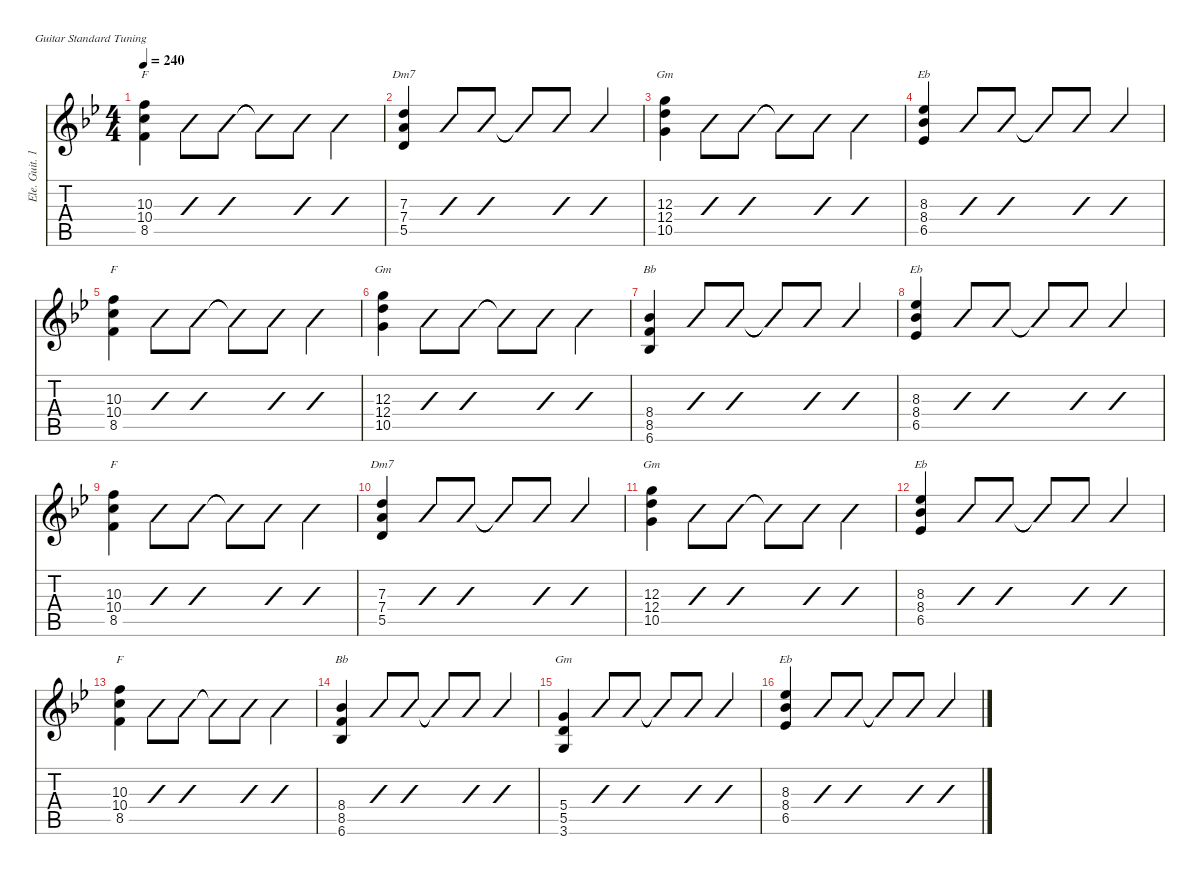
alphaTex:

\defaultSystemsLayout 4
\hideDynamics
\bracketExtendMode nobrackets
\otherSystemsTrackNameOrientation horizontal
\track ("Ele. Guit. 1" "Ele. Guit. 1") {defaultSystemsLayout 4 instrument distortionguitar}
\staff {score tabs}
\tuning (E4 B3 G3 D3 A2 E2)
\chord ("Eb" x x 8 8 6 x) {firstfret 6 showdiagram false showfingering false}
\chord ("F" x x 10 10 8 x) {firstfret 8 showdiagram false showfingering false}
\chord ("Dm7" x x 7 7 5 x) {firstfret 5 showdiagram false showfingering false}
\chord ("Gm" x x 12 12 10 x) {firstfret 10 showdiagram false showfingering false}
\chord ("Bb" x x x 8 8 6) {firstfret 6 showdiagram false showfingering false}
\chord ("Gm" x x x 5 5 3) {showdiagram false showfingering false}
\ts (4 4)
\tempo 240
\clef g2
\scale
0.945263
\ks bb
(8.5{acc forcenatural} 10.4{acc forcenatural} 10.3{acc forcenatural}).4{ch "F" dy f beam Down} (8.5{acc forcenatural} 10.4{acc forcenatural} 10.3{acc forcenatural}).8{slashed beam Down} (8.5{acc forcenatural} 10.4{acc forcenatural} 10.3{acc forcenatural}).8{slashed beam Down} (8.5{t acc forcenatural} 10.4{t acc forcenatural} 10.3{t acc forcenatural}).8{slashed beam Down} (8.5{acc forcenatural} 10.4{acc forcenatural} 10.3{acc forcenatural}).8{slashed beam Down} (8.5{acc forcenatural} 10.4{acc forcenatural} 10.3{acc forcenatural}).4{slashed beam Down} |
\scale
0.945263 (5.5{acc forcenatural} 7.4{acc forcenatural} 7.3{acc forcenatural}).4{ch "Dm7" beam Up} (5.5{acc forcenatural} 7.4{acc forcenatural} 7.3{acc forcenatural}).8{slashed beam Up} (5.5{acc forcenatural} 7.4{acc forcenatural} 7.3{acc forcenatural}).8{slashed beam Up} (5.5{t acc forcenatural} 7.4{t acc forcenatural} 7.3{t acc forcenatural}).8{slashed beam Up} (5.5{acc forcenatural} 7.4{acc forcenatural} 7.3{acc forcenatural}).8{slashed beam Up} (5.5{acc forcenatural} 7.4{acc forcenatural} 7.3{acc forcenatural}).4{slashed beam Up} |
\scale
0.945263 (10.5{acc forcenatural} 12.4{acc forcenatural} 12.3{acc forcenatural}).4{ch "Gm" beam Down} (10.5{acc forcenatural} 12.4{acc forcenatural} 12.3{acc forcenatural}).8{slashed beam Down} (10.5{acc forcenatural} 12.4{acc forcenatural} 12.3{acc forcenatural}).8{slashed beam Down} (10.5{t acc forcenatural} 12.4{t acc forcenatural} 12.3{t acc forcenatural}).8{slashed beam Down} (10.5{acc forcenatural} 12.4{acc forcenatural} 12.3{acc forcenatural}).8{slashed beam Down} (10.5{acc forcenatural} 12.4{acc forcenatural} 12.3{acc forcenatural}).4{slashed beam Down} |
\scale
1.16421 (6.5{acc b} 8.4{acc b} 8.3{acc b}).4{ch "Eb" beam Up} (6.5{acc b} 8.4{acc b} 8.3{acc b}).8{slashed beam Up} (6.5{acc b} 8.4{acc b} 8.3{acc b}).8{slashed beam Up} (6.5{t acc b} 8.4{t acc b} 8.3{t acc b}).8{slashed beam Up} (6.5{acc b} 8.4{acc b} 8.3{acc b}).8{slashed beam Up} (6.5{acc b} 8.4{acc b} 8.3{acc b}).4{slashed beam Up} |
\scale
0.945263 (8.5{acc forcenatural} 10.4{acc forcenatural} 10.3{acc forcenatural}).4{ch "F" beam Down} (8.5{acc forcenatural} 10.4{acc forcenatural} 10.3{acc forcenatural}).8{slashed beam Down} (8.5{acc forcenatural} 10.4{acc forcenatural} 10.3{acc forcenatural}).8{slashed beam Down} (8.5{t acc forcenatural} 10.4{t acc forcenatural} 10.3{t acc forcenatural}).8{slashed beam Down} (8.5{acc forcenatural} 10.4{acc forcenatural} 10.3{acc forcenatural}).8{slashed beam Down} (8.5{acc forcenatural} 10.4{acc forcenatural} 10.3{acc forcenatural}).4{slashed beam Down} |
\scale
0.945263 (10.5{acc forcenatural} 12.4{acc forcenatural} 12.3{acc forcenatural}).4{ch "Gm" beam Down} (10.5{acc forcenatural} 12.4{acc forcenatural} 12.3{acc forcenatural}).8{slashed beam Down} (10.5{acc forcenatural} 12.4{acc forcenatural} 12.3{acc forcenatural}).8{slashed beam Down} (10.5{t acc forcenatural} 12.4{t acc forcenatural} 12.3{t acc forcenatural}).8{slashed beam Down} (10.5{acc forcenatural} 12.4{acc forcenatural} 12.3{acc forcenatural}).8{slashed beam Down} (10.5{acc forcenatural} 12.4{acc forcenatural} 12.3{acc forcenatural}).4{slashed beam Down} |
\scale
0.945263 (6.6{acc b} 8.5{acc forcenatural} 8.4{acc b}).4{ch "Bb" beam Up} (6.6{acc b} 8.5{acc forcenatural} 8.4{acc b}).8{slashed beam Up} (6.6{acc b} 8.5{acc forcenatural} 8.4{acc b}).8{slashed beam Up} (6.6{t acc b} 8.5{t acc forcenatural} 8.4{t acc b}).8{slashed beam Up} (6.6{acc b} 8.5{acc forcenatural} 8.4{acc b}).8{slashed beam Up} (6.6{acc b} 8.5{acc forcenatural} 8.4{acc b}).4{slashed beam Up} |
\scale
1.16421 (6.5{acc b} 8.4{acc b} 8.3{acc b}).4{ch "Eb" beam Up} (6.5{acc b} 8.4{acc b} 8.3{acc b}).8{slashed beam Up} (6.5{acc b} 8.4{acc b} 8.3{acc b}).8{slashed beam Up} (6.5{t acc b} 8.4{t acc b} 8.3{t acc b}).8{slashed beam Up} (6.5{acc b} 8.4{acc b} 8.3{acc b}).8{slashed beam Up} (6.5{acc b} 8.4{acc b} 8.3{acc b}).4{slashed beam Up} |
\scale
0.945263 (8.5{acc forcenatural} 10.4{acc forcenatural} 10.3{acc forcenatural}).4{ch "F" beam Down} (8.5{acc forcenatural} 10.4{acc forcenatural} 10.3{acc forcenatural}).8{slashed beam Down} (8.5{acc forcenatural} 10.4{acc forcenatural} 10.3{acc forcenatural}).8{slashed beam Down} (8.5{t acc forcenatural} 10.4{t acc forcenatural} 10.3{t acc forcenatural}).8{slashed beam Down} (8.5{acc forcenatural} 10.4{acc forcenatural} 10.3{acc forcenatural}).8{slashed beam Down} (8.5{acc forcenatural} 10.4{acc forcenatural} 10.3{acc forcenatural}).4{slashed beam Down} |
\scale
0.945263 (5.5{acc forcenatural} 7.4{acc forcenatural} 7.3{acc forcenatural}).4{ch "Dm7" beam Up} (5.5{acc forcenatural} 7.4{acc forcenatural} 7.3{acc forcenatural}).8{slashed beam Up} (5.5{acc forcenatural} 7.4{acc forcenatural} 7.3{acc forcenatural}).8{slashed beam Up} (5.5{t acc forcenatural} 7.4{t acc forcenatural} 7.3{t acc forcenatural}).8{slashed beam Up} (5.5{acc forcenatural} 7.4{acc forcenatural} 7.3{acc forcenatural}).8{slashed beam Up} (5.5{acc forcenatural} 7.4{acc forcenatural} 7.3{acc forcenatural}).4{slashed beam Up} |
\scale
0.945263 (10.5{acc forcenatural} 12.4{acc forcenatural} 12.3{acc forcenatural}).4{ch "Gm" beam Down} (10.5{acc forcenatural} 12.4{acc forcenatural} 12.3{acc forcenatural}).8{slashed beam Down} (10.5{acc forcenatural} 12.4{acc forcenatural} 12.3{acc forcenatural}).8{slashed beam Down} (10.5{t acc forcenatural} 12.4{t acc forcenatural} 12.3{t acc forcenatural}).8{slashed beam Down} (10.5{acc forcenatural} 12.4{acc forcenatural} 12.3{acc forcenatural}).8{slashed beam Down} (10.5{acc forcenatural} 12.4{acc forcenatural} 12.3{acc forcenatural}).4{slashed beam Down} |
\scale
1.16421 (6.5{acc b} 8.4{acc b} 8.3{acc b}).4{ch "Eb" beam Up} (6.5{acc b} 8.4{acc b} 8.3{acc b}).8{slashed beam Up} (6.5{acc b} 8.4{acc b} 8.3{acc b}).8{slashed beam Up} (6.5{t acc b} 8.4{t acc b} 8.3{t acc b}).8{slashed beam Up} (6.5{acc b} 8.4{acc b} 8.3{acc b}).8{slashed beam Up} (6.5{acc b} 8.4{acc b} 8.3{acc b}).4{slashed beam Up} |
\scale
0.945263 (8.5{acc forcenatural} 10.4{acc forcenatural} 10.3{acc forcenatural}).4{ch "F" beam Down} (8.5{acc forcenatural} 10.4{acc forcenatural} 10.3{acc forcenatural}).8{slashed beam Down} (8.5{acc forcenatural} 10.4{acc forcenatural} 10.3{acc forcenatural}).8{slashed beam Down} (8.5{t acc forcenatural} 10.4{t acc forcenatural} 10.3{t acc forcenatural}).8{slashed beam Down} (8.5{acc forcenatural} 10.4{acc forcenatural} 10.3{acc forcenatural}).8{slashed beam Down} (8.5{acc forcenatural} 10.4{acc forcenatural} 10.3{acc forcenatural}).4{slashed beam Down} |
\scale
0.945263 (6.6{acc b} 8.5{acc forcenatural} 8.4{acc b}).4{ch "Bb" beam Up} (6.6{acc b} 8.5{acc forcenatural} 8.4{acc b}).8{slashed beam Up} (6.6{acc b} 8.5{acc forcenatural} 8.4{acc b}).8{slashed beam Up} (6.6{t acc b} 8.5{t acc forcenatural} 8.4{t acc b}).8{slashed beam Up} (6.6{acc b} 8.5{acc forcenatural} 8.4{acc b}).8{slashed beam Up} (6.6{acc b} 8.5{acc forcenatural} 8.4{acc b}).4{slashed beam Up} |
\scale
0.945263 (3.6{acc forcenatural} 5.5{acc forcenatural} 5.4{acc forcenatural}).4{ch "Gm" beam Up} (3.6{acc forcenatural} 5.5{acc forcenatural} 5.4{acc forcenatural}).8{slashed beam Up} (3.6{acc forcenatural} 5.5{acc forcenatural} 5.4{acc forcenatural}).8{slashed beam Up} (3.6{t acc forcenatural} 5.5{t acc forcenatural} 5.4{t acc forcenatural}).8{slashed beam Up} (3.6{acc forcenatural} 5.5{acc forcenatural} 5.4{acc forcenatural}).8{slashed beam Up} (3.6{acc forcenatural} 5.5{acc forcenatural} 5.4{acc forcenatural}).4{slashed beam Up} |
\scale
1.16947 (6.5{acc b} 8.4{acc b} 8.3{acc b}).4{ch "Eb" beam Up} (6.5{acc b} 8.4{acc b} 8.3{acc b}).8{slashed beam Up} (6.5{acc b} 8.4{acc b} 8.3{acc b}).8{slashed beam Up} (6.5{t acc b} 8.4{t acc b} 8.3{t acc b}).8{slashed beam Up} (6.5{acc b} 8.4{acc b} 8.3{acc b}).8{slashed beam Up} (6.5{acc b} 8.4{acc b} 8.3{acc b}).4{slashed beam Up}
